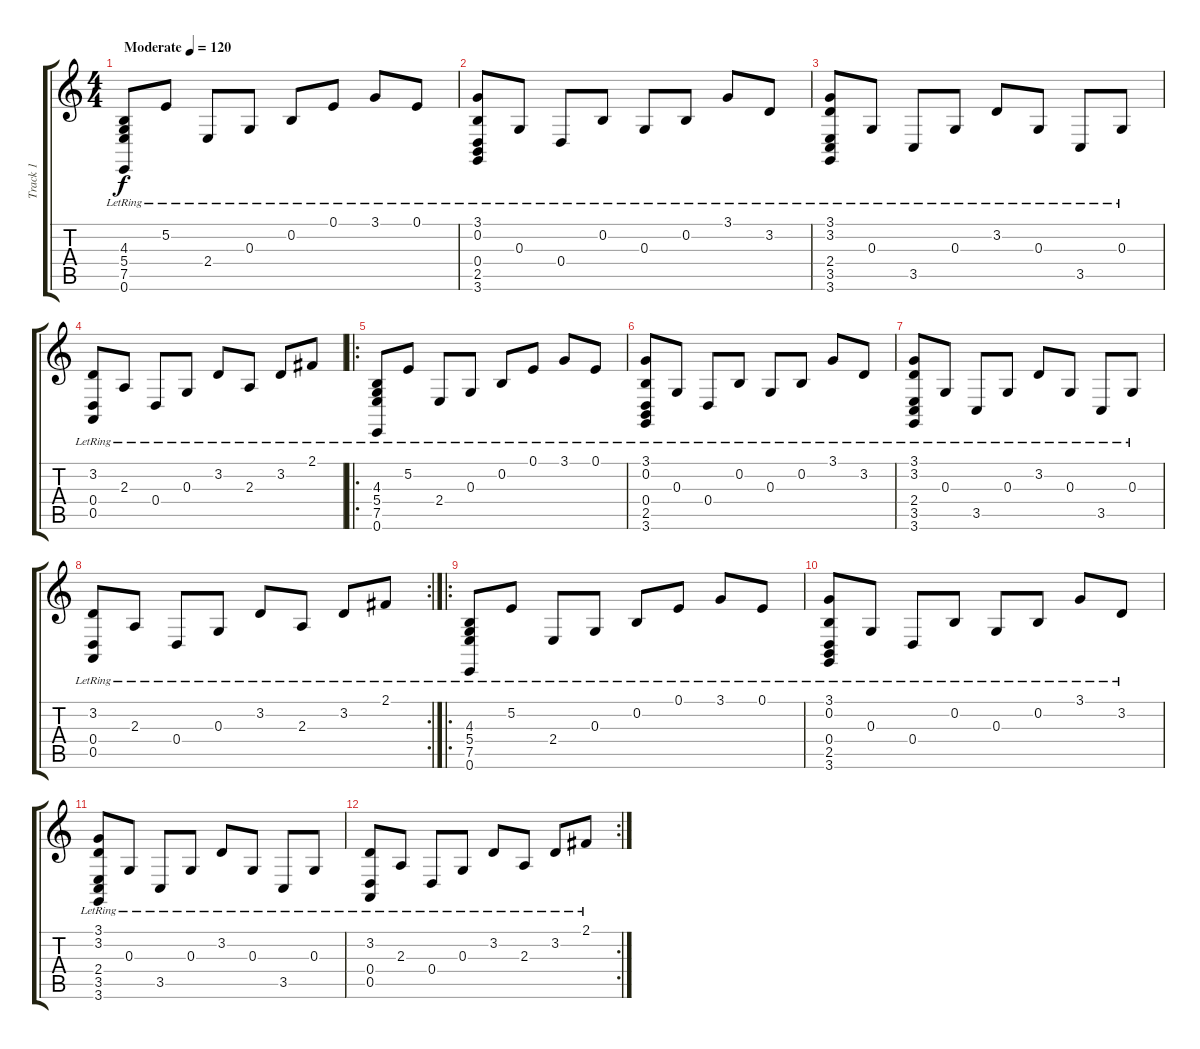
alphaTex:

\track ("Track 1" "Track 1") {instrument acousticgrandpiano}
\staff {score tabs}
\tuning (E4 B3 G3 D3 A2 E2) {hide}
\ts (4 4)
\tempo (120 "Moderate")
\clef g2
\ks c
(4.3{lr} 5.4{lr} 7.5{lr} 0.6{lr}).8{dy f instrument acousticgrandpiano} 5.2{lr}.8 2.4{lr}.8 0.3{lr}.8 0.2{lr}.8 0.1{lr}.8 3.1{lr}.8 0.1{lr}.8 |
(3.1{lr} 0.2{lr} 0.4{lr} 2.5{lr} 3.6{lr}).8 0.3{lr}.8 0.4{lr}.8 0.2{lr}.8 0.3{lr}.8 0.2{lr}.8 3.1{lr}.8 3.2{lr}.8 |
(3.1{lr} 3.2{lr} 2.4{lr} 3.5{lr} 3.6{lr}).8 0.3{lr}.8 3.5{lr}.8 0.3{lr}.8 3.2{lr}.8 0.3{lr}.8 3.5{lr}.8 0.3{lr}.8 |
(3.2{lr} 0.4{lr} 0.5{lr}).8 2.3{lr}.8 0.4{lr}.8 0.3{lr}.8 3.2{lr}.8 2.3{lr}.8 3.2{lr}.8 2.1{lr}.8 |
\ro
(4.3{lr} 5.4{lr} 7.5{lr} 0.6{lr}).8 5.2{lr}.8 2.4{lr}.8 0.3{lr}.8 0.2{lr}.8 0.1{lr}.8 3.1{lr}.8 0.1{lr}.8 |
(3.1{lr} 0.2{lr} 0.4{lr} 2.5{lr} 3.6{lr}).8 0.3{lr}.8 0.4{lr}.8 0.2{lr}.8 0.3{lr}.8 0.2{lr}.8 3.1{lr}.8 3.2{lr}.8 |
(3.1{lr} 3.2{lr} 2.4{lr} 3.5{lr} 3.6{lr}).8 0.3{lr}.8 3.5{lr}.8 0.3{lr}.8 3.2{lr}.8 0.3{lr}.8 3.5{lr}.8 0.3{lr}.8 |
\rc 2
(3.2{lr} 0.4{lr} 0.5{lr}).8 2.3{lr}.8 0.4{lr}.8 0.3{lr}.8 3.2{lr}.8 2.3{lr}.8 3.2{lr}.8 2.1{lr}.8 |
\ro
(4.3{lr} 5.4{lr} 7.5{lr} 0.6{lr}).8 5.2{lr}.8 2.4{lr}.8 0.3{lr}.8 0.2{lr}.8 0.1{lr}.8 3.1{lr}.8 0.1{lr}.8 |
(3.1{lr} 0.2{lr} 0.4{lr} 2.5{lr} 3.6{lr}).8 0.3{lr}.8 0.4{lr}.8 0.2{lr}.8 0.3{lr}.8 0.2{lr}.8 3.1{lr}.8 3.2{lr}.8 |
(3.1{lr} 3.2{lr} 2.4{lr} 3.5{lr} 3.6{lr}).8 0.3{lr}.8 3.5{lr}.8 0.3{lr}.8 3.2{lr}.8 0.3{lr}.8 3.5{lr}.8 0.3{lr}.8 |
\rc 2
(3.2{lr} 0.4{lr} 0.5{lr}).8 2.3{lr}.8 0.4{lr}.8 0.3{lr}.8 3.2{lr}.8 2.3{lr}.8 3.2{lr}.8 2.1{lr}.8
